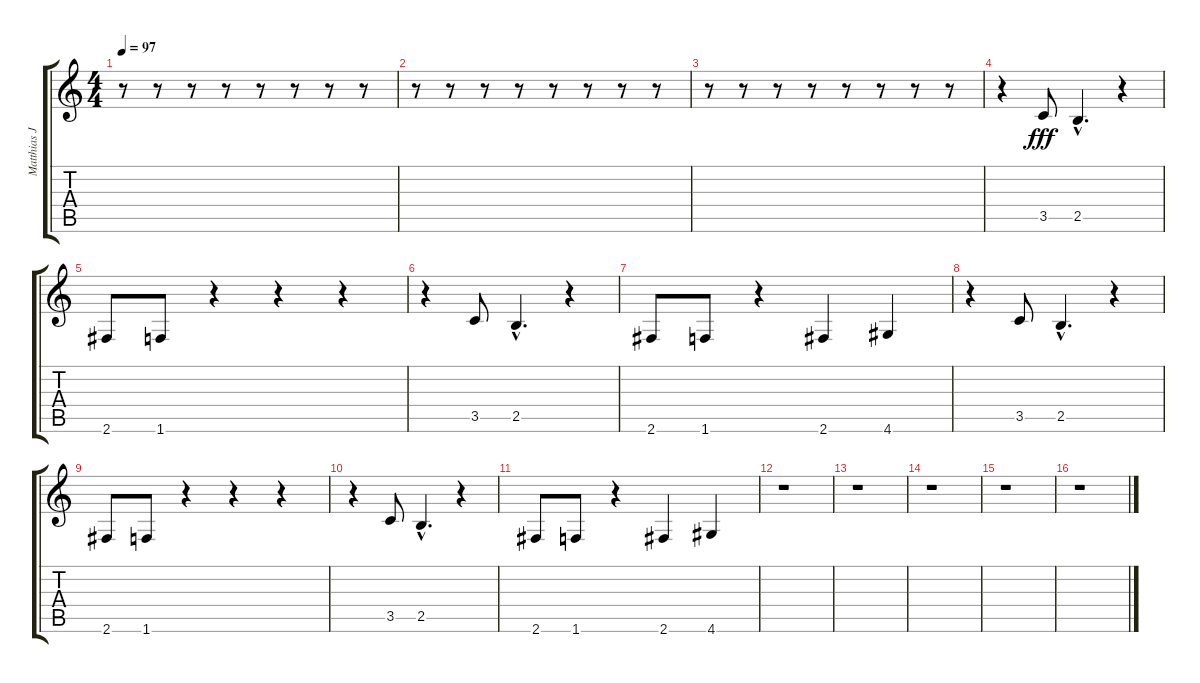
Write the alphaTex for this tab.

\track ("Matthias Jabs - Low Rhythm Guitar" "Matthias J") {instrument distortionguitar}
\staff {score tabs}
\tuning (E4 B3 G3 D3 A2 E2) {hide}
\ts (4 4)
\tempo 97
\clef g2
\ks c
r.8{dy fff} r.8 r.8 r.8 r.8 r.8 r.8 r.8 |
r.8 r.8 r.8 r.8 r.8 r.8 r.8 r.8 |
r.8 r.8 r.8 r.8 r.8 r.8 r.8 r.8 |
r.4 3.5.8 2.5{hac}.4{d} r.4 |
2.6.8 1.6.8 r.4 r.4 r.4 |
r.4 3.5.8 2.5{hac}.4{d} r.4 |
2.6.8 1.6.8 r.4 2.6.4 4.6.4 |
r.4 3.5.8 2.5{hac}.4{d} r.4 |
2.6.8 1.6.8 r.4 r.4 r.4 |
r.4 3.5.8 2.5{hac}.4{d} r.4 |
2.6.8 1.6.8 r.4 2.6.4 4.6.4 |
r.1 |
r.1 |
r.1 |
r.1 |
r.1
